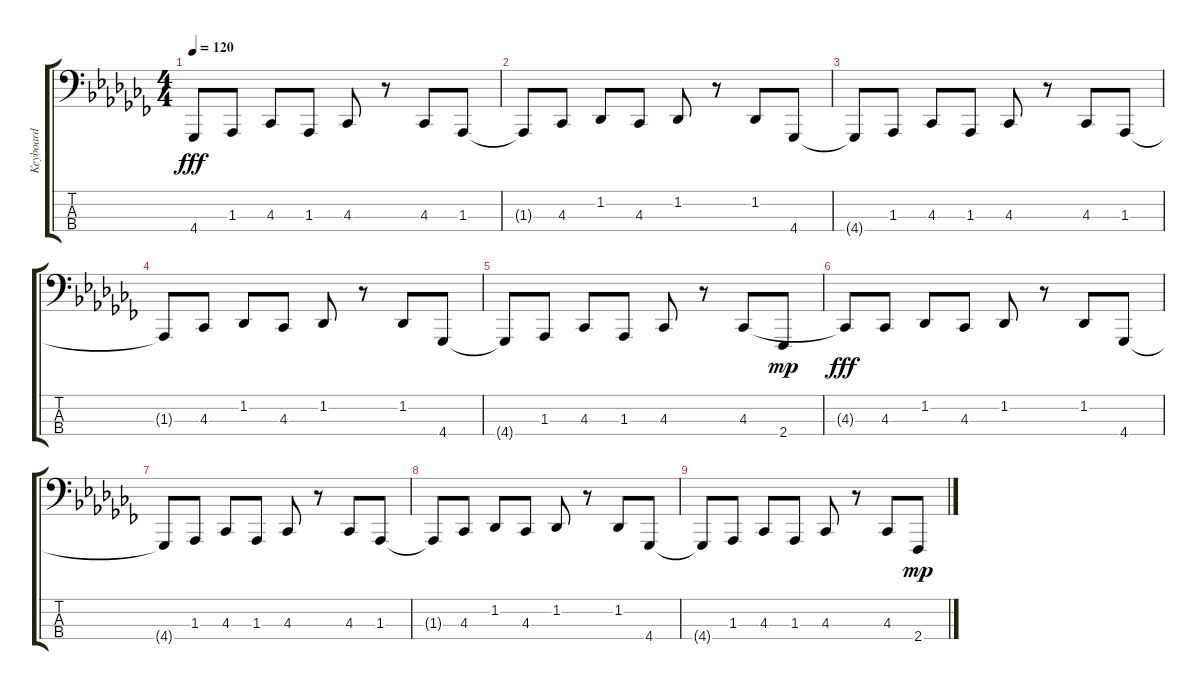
\track ("Keyboard" "Keyboard") {instrument lead2sawtooth}
\staff {score tabs}
\tuning (F2 C2 G1 D1) {hide}
\ts (4 4)
\tempo 120
\clef f4
\ks abminor
4.4{t}.8{dy fff} 1.3.8 4.3.8 1.3.8 4.3.8 r.8 4.3.8 1.3.8 |
1.3{t}.8 4.3.8 1.2.8 4.3.8 1.2.8 r.8 1.2.8 4.4.8 |
4.4{t}.8 1.3.8 4.3.8 1.3.8 4.3.8 r.8 4.3.8 1.3.8 |
1.3{t}.8 4.3.8 1.2.8 4.3.8 1.2.8 r.8 1.2.8 4.4.8 |
4.4{t}.8 1.3.8 4.3.8 1.3.8 4.3.8 r.8 4.3.8 2.4.8{dy mp} |
4.3{t}.8{dy fff} 4.3.8 1.2.8 4.3.8 1.2.8 r.8 1.2.8 4.4.8 |
4.4{t}.8 1.3.8 4.3.8 1.3.8 4.3.8 r.8 4.3.8 1.3.8 |
1.3{t}.8 4.3.8 1.2.8 4.3.8 1.2.8 r.8 1.2.8 4.4.8 |
4.4{t}.8 1.3.8 4.3.8 1.3.8 4.3.8 r.8 4.3.8 2.4.8{dy mp}
